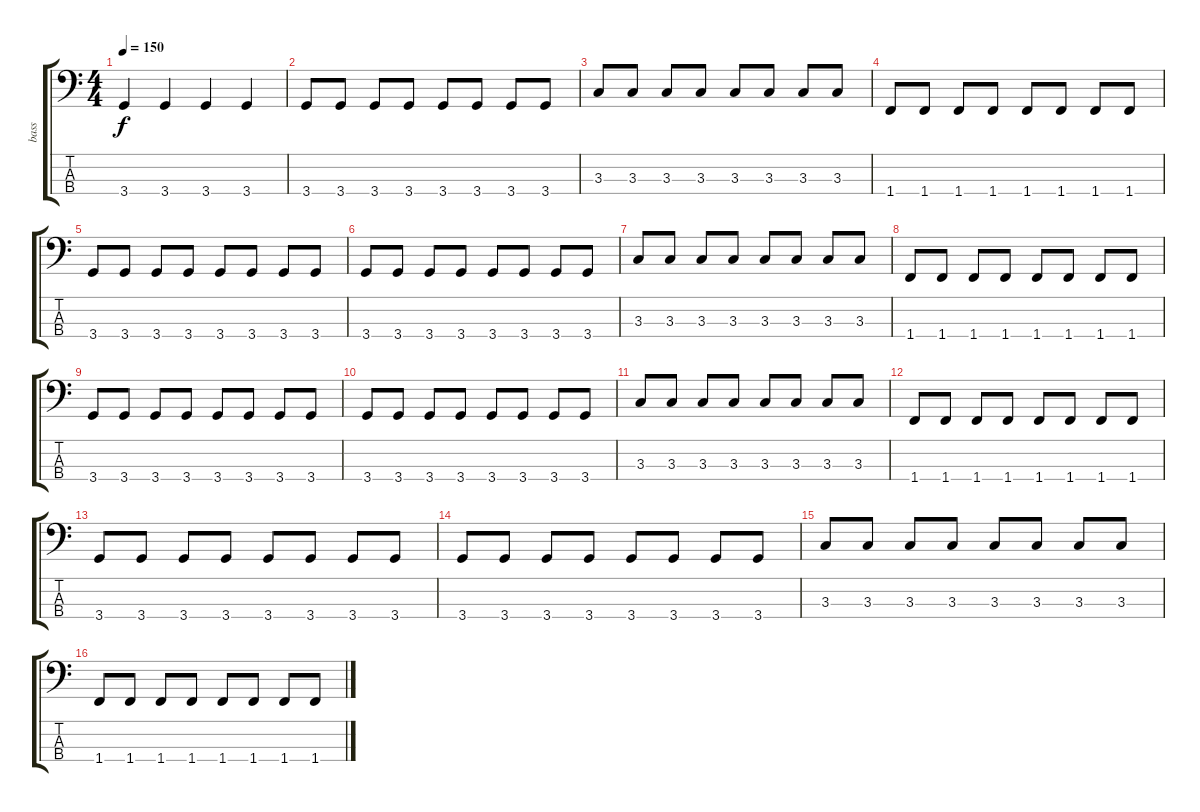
\track ("bass" "bass") {instrument electricbasspick}
\staff {score tabs}
\tuning (G2 D2 A1 E1) {hide}
\ts (4 4)
\tempo 150
\clef f4
\ks c
3.4.4{dy f} 3.4.4 3.4.4 3.4.4 |
3.4.8 3.4.8 3.4.8 3.4.8 3.4.8 3.4.8 3.4.8 3.4.8 |
3.3.8 3.3.8 3.3.8 3.3.8 3.3.8 3.3.8 3.3.8 3.3.8 |
1.4.8 1.4.8 1.4.8 1.4.8 1.4.8 1.4.8 1.4.8 1.4.8 |
3.4.8 3.4.8 3.4.8 3.4.8 3.4.8 3.4.8 3.4.8 3.4.8 |
3.4.8 3.4.8 3.4.8 3.4.8 3.4.8 3.4.8 3.4.8 3.4.8 |
3.3.8 3.3.8 3.3.8 3.3.8 3.3.8 3.3.8 3.3.8 3.3.8 |
1.4.8 1.4.8 1.4.8 1.4.8 1.4.8 1.4.8 1.4.8 1.4.8 |
3.4.8 3.4.8 3.4.8 3.4.8 3.4.8 3.4.8 3.4.8 3.4.8 |
3.4.8 3.4.8 3.4.8 3.4.8 3.4.8 3.4.8 3.4.8 3.4.8 |
3.3.8 3.3.8 3.3.8 3.3.8 3.3.8 3.3.8 3.3.8 3.3.8 |
1.4.8 1.4.8 1.4.8 1.4.8 1.4.8 1.4.8 1.4.8 1.4.8 |
3.4.8 3.4.8 3.4.8 3.4.8 3.4.8 3.4.8 3.4.8 3.4.8 |
3.4.8 3.4.8 3.4.8 3.4.8 3.4.8 3.4.8 3.4.8 3.4.8 |
3.3.8 3.3.8 3.3.8 3.3.8 3.3.8 3.3.8 3.3.8 3.3.8 |
1.4.8 1.4.8 1.4.8 1.4.8 1.4.8 1.4.8 1.4.8 1.4.8
